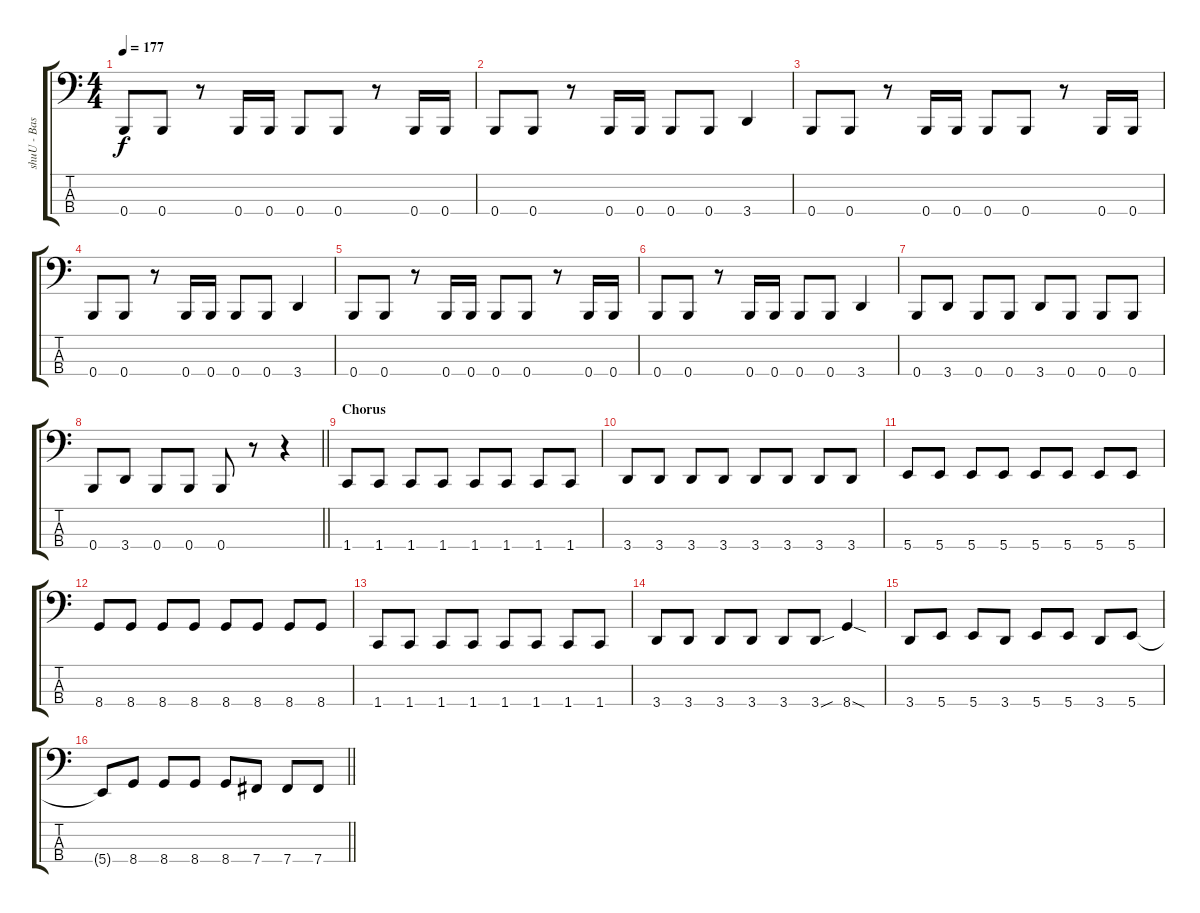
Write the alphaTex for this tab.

\track ("shuU - Bass" "shuU - Bas") {instrument electricbasspick}
\staff {score tabs}
\tuning (E2 B1 Gb1 B0) {hide}
\ts (4 4)
\section ("" "")
\tempo 177
\clef f4
\ks c
0.4.8{dy f} 0.4.8 r.8 0.4.16 0.4.16 0.4.8 0.4.8 r.8 0.4.16 0.4.16 |
0.4.8 0.4.8 r.8 0.4.16 0.4.16 0.4.8 0.4.8 3.4.4 |
0.4.8 0.4.8 r.8 0.4.16 0.4.16 0.4.8 0.4.8 r.8 0.4.16 0.4.16 |
0.4.8 0.4.8 r.8 0.4.16 0.4.16 0.4.8 0.4.8 3.4.4 |
0.4.8 0.4.8 r.8 0.4.16 0.4.16 0.4.8 0.4.8 r.8 0.4.16 0.4.16 |
0.4.8 0.4.8 r.8 0.4.16 0.4.16 0.4.8 0.4.8 3.4.4 |
0.4.8 3.4.8 0.4.8 0.4.8 3.4.8 0.4.8 0.4.8 0.4.8 |
\barLineRight lightlight
0.4.8 3.4.8 0.4.8 0.4.8 0.4.8 r.8 r.4 |
\section ("" "Chorus")
1.4.8 1.4.8 1.4.8 1.4.8 1.4.8 1.4.8 1.4.8 1.4.8 |
3.4.8 3.4.8 3.4.8 3.4.8 3.4.8 3.4.8 3.4.8 3.4.8 |
5.4.8 5.4.8 5.4.8 5.4.8 5.4.8 5.4.8 5.4.8 5.4.8 |
8.4.8 8.4.8 8.4.8 8.4.8 8.4.8 8.4.8 8.4.8 8.4.8 |
1.4.8 1.4.8 1.4.8 1.4.8 1.4.8 1.4.8 1.4.8 1.4.8 |
3.4.8 3.4.8 3.4.8 3.4.8 3.4.8 3.4{sou}.8 8.4{sod}.4 |
3.4.8 5.4.8 5.4.8 3.4.8 5.4.8 5.4.8 3.4.8 5.4.8 |
\barLineRight lightlight
5.4{t}.8 8.4.8 8.4.8 8.4.8 8.4.8 7.4.8 7.4.8 7.4.8
